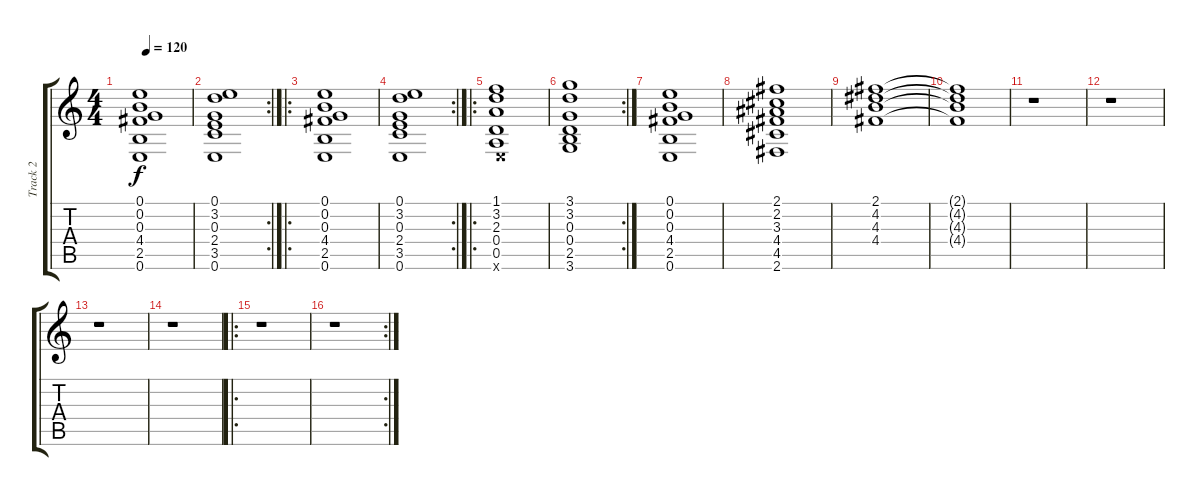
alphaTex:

\track ("Track 2" "Track 2") {instrument distortionguitar}
\staff {score tabs}
\tuning (E4 B3 G3 D3 A2 E2) {hide}
\ts (4 4)
\tempo 120
\clef g2
\ks c
(0.1 0.2 0.3 4.4 2.5 0.6).1{dy f instrument distortionguitar} |
\rc 2
(0.1 3.2 0.3 2.4 3.5 0.6).1 |
\ro
(0.1 0.2 0.3 4.4 2.5 0.6).1 |
\rc 2
(0.1 3.2 0.3 2.4 3.5 0.6).1 |
\ro
(1.1 3.2 2.3 0.4 0.5 0.6{x}).1 |
\rc 2
(3.1 3.2 0.3 0.4 2.5 3.6).1 |
(0.1 0.2 0.3 4.4 2.5 0.6).1 |
(2.1 2.2 3.3 4.4 4.5 2.6).1 |
(2.1 4.2 4.3 4.4).1 |
(2.1{t} 4.2{t} 4.3{t} 4.4{t}).1{volume 0} |
r.1 |
r.1 |
r.1 |
r.1 |
\ro
r.1 |
\rc 2
r.1
